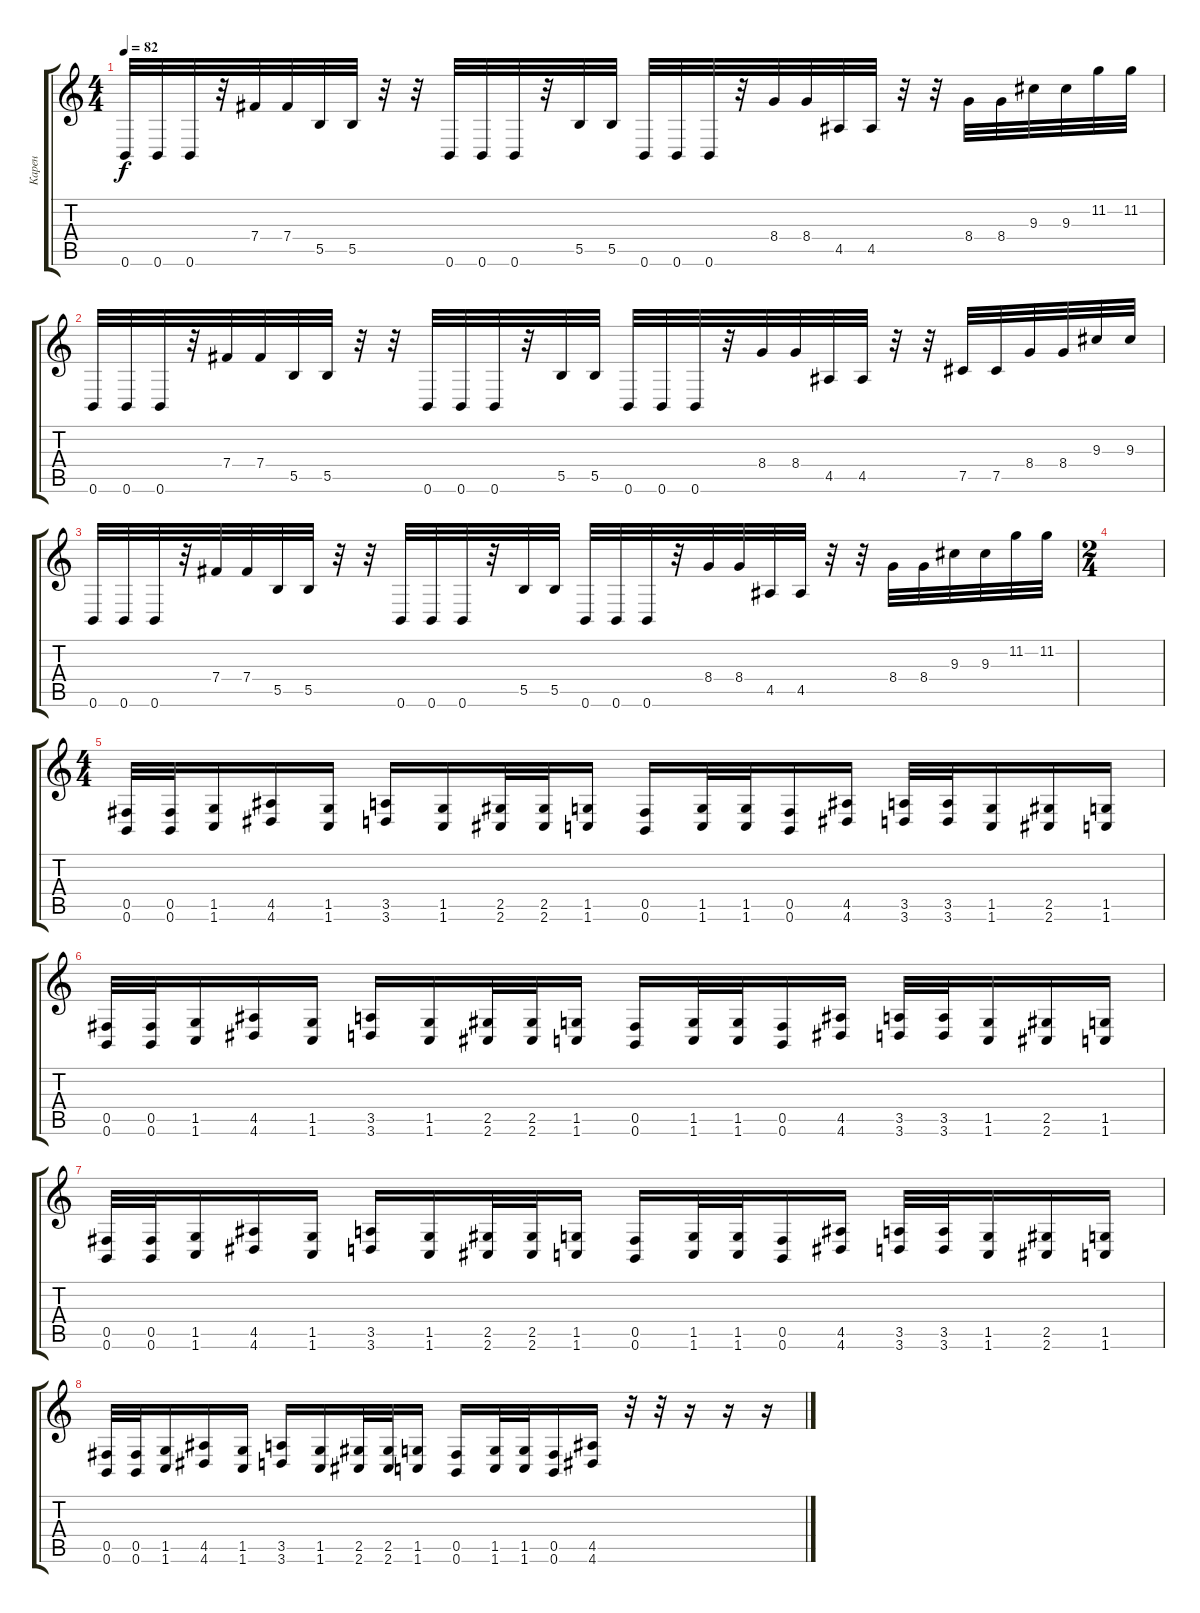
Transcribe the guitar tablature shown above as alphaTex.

\track ("Карен" "Карен") {instrument overdrivenguitar}
\staff {score tabs}
\tuning (Db4 Ab3 E3 B2 Gb2 B1) {hide}
\ts (4 4)
\tempo 82
\clef g2
\ks c
0.6.32{dy f} 0.6.32 0.6.32 r.32 7.4.32 7.4.32 5.5.32 5.5.32 r.32 r.32 0.6.32 0.6.32 0.6.32 r.32 5.5.32 5.5.32 0.6.32 0.6.32 0.6.32 r.32 8.4.32 8.4.32 4.5.32 4.5.32 r.32 r.32 8.4.32 8.4.32 9.3.32 9.3.32 11.2.32 11.2.32 |
0.6.32 0.6.32 0.6.32 r.32 7.4.32 7.4.32 5.5.32 5.5.32 r.32 r.32 0.6.32 0.6.32 0.6.32 r.32 5.5.32 5.5.32 0.6.32 0.6.32 0.6.32 r.32 8.4.32 8.4.32 4.5.32 4.5.32 r.32 r.32 7.5.32 7.5.32 8.4.32 8.4.32 9.3.32 9.3.32 |
0.6.32 0.6.32 0.6.32 r.32 7.4.32 7.4.32 5.5.32 5.5.32 r.32 r.32 0.6.32 0.6.32 0.6.32 r.32 5.5.32 5.5.32 0.6.32 0.6.32 0.6.32 r.32 8.4.32 8.4.32 4.5.32 4.5.32 r.32 r.32 8.4.32 8.4.32 9.3.32 9.3.32 11.2.32 11.2.32 |
\ts (2 4)
|
\ts (4 4)
(0.5 0.6).32 (0.5 0.6).32 (1.5 1.6).16 (4.5 4.6).16 (1.5 1.6).16 (3.5 3.6).16 (1.5 1.6).16 (2.5 2.6).32 (2.5 2.6).32 (1.5 1.6).16 (0.5 0.6).16 (1.5 1.6).32 (1.5 1.6).32 (0.5 0.6).16 (4.5 4.6).16 (3.5 3.6).32 (3.5 3.6).32 (1.5 1.6).16 (2.5 2.6).16 (1.5 1.6).16 |
(0.5 0.6).32 (0.5 0.6).32 (1.5 1.6).16 (4.5 4.6).16 (1.5 1.6).16 (3.5 3.6).16 (1.5 1.6).16 (2.5 2.6).32 (2.5 2.6).32 (1.5 1.6).16 (0.5 0.6).16 (1.5 1.6).32 (1.5 1.6).32 (0.5 0.6).16 (4.5 4.6).16 (3.5 3.6).32 (3.5 3.6).32 (1.5 1.6).16 (2.5 2.6).16 (1.5 1.6).16 |
(0.5 0.6).32 (0.5 0.6).32 (1.5 1.6).16 (4.5 4.6).16 (1.5 1.6).16 (3.5 3.6).16 (1.5 1.6).16 (2.5 2.6).32 (2.5 2.6).32 (1.5 1.6).16 (0.5 0.6).16 (1.5 1.6).32 (1.5 1.6).32 (0.5 0.6).16 (4.5 4.6).16 (3.5 3.6).32 (3.5 3.6).32 (1.5 1.6).16 (2.5 2.6).16 (1.5 1.6).16 |
(0.5 0.6).32 (0.5 0.6).32 (1.5 1.6).16 (4.5 4.6).16 (1.5 1.6).16 (3.5 3.6).16 (1.5 1.6).16 (2.5 2.6).32 (2.5 2.6).32 (1.5 1.6).16 (0.5 0.6).16 (1.5 1.6).32 (1.5 1.6).32 (0.5 0.6).16 (4.5 4.6).16 r.32 r.32 r.16 r.16 r.16
